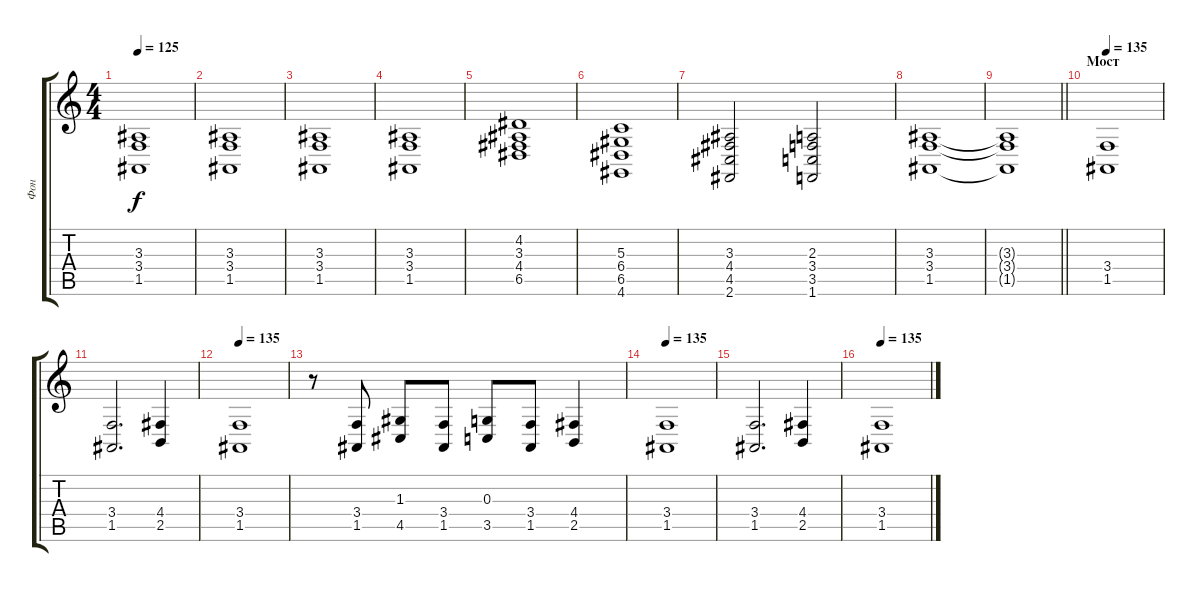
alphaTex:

\track ("Фон" "Фон") {instrument pad2warm}
\staff {score tabs}
\tuning (E4 B3 G3 D3 A2 E2) {hide}
\ts (4 4)
\tempo 125
\clef g2
\ks c
(3.3 3.4 1.5).1{dy f} |
(3.3 3.4 1.5).1 |
(3.3 3.4 1.5).1 |
(3.3 3.4 1.5).1 |
(4.2 3.3 4.4 6.5).1 |
(5.3 6.4 6.5 4.6).1 |
(3.3 4.4 4.5 2.6).2 (2.3 3.4 3.5 1.6).2 |
(3.3 3.4 1.5).1 |
\barLineRight lightlight
(3.3{t} 3.4{t} 1.5{t}).1 |
\section ("" "Мост")
\tempo 135
(3.4 1.5).1 |
(3.4 1.5).2{d} (4.4 2.5).4 |
\tempo 135
(3.4 1.5).1 |
r.8 (3.4 1.5).8 (1.3 4.5).8 (3.4 1.5).8 (0.3 3.5).8 (3.4 1.5).8 (4.4 2.5).4 |
\tempo 135
(3.4 1.5).1 |
(3.4 1.5).2{d} (4.4 2.5).4 |
\tempo 135
(3.4 1.5).1
